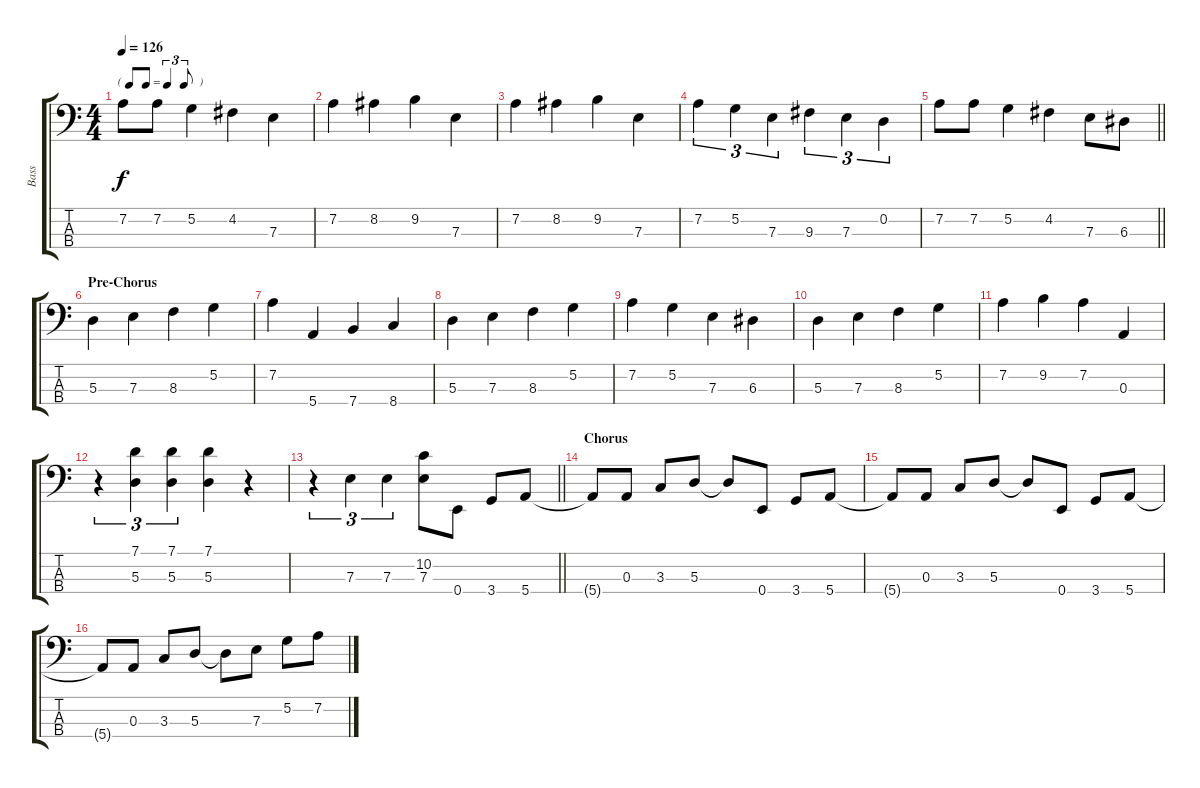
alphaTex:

\track ("Bass" "Bass") {instrument acousticbass}
\staff {score tabs}
\tuning (G2 D2 A1 E1) {hide}
\ts (4 4)
\tf triplet8th
\tempo 126
\clef f4
\ks c
7.2.8{dy f} 7.2.8 5.2.4 4.2.4 7.3.4 |
7.2.4 8.2.4 9.2.4 7.3.4 |
7.2.4 8.2.4 9.2.4 7.3.4 |
7.2.4{tu (3 2)} 5.2.4{tu (3 2)} 7.3.4{tu (3 2)} 9.3.4{tu (3 2)} 7.3.4{tu (3 2)} 0.2.4{tu (3 2)} |
\barLineRight lightlight
7.2.8 7.2.8 5.2.4 4.2.4 7.3.8 6.3.8 |
\section ("" "Pre-Chorus")
5.3.4 7.3.4 8.3.4 5.2.4 |
7.2.4 5.4.4 7.4.4 8.4.4 |
5.3.4 7.3.4 8.3.4 5.2.4 |
7.2.4 5.2.4 7.3.4 6.3.4 |
5.3.4 7.3.4 8.3.4 5.2.4 |
7.2.4 9.2.4 7.2.4 0.3.4 |
r.4{tu (3 2)} (7.1 5.3).4{tu (3 2)} (7.1 5.3).4{tu (3 2)} (7.1 5.3).4 r.4 |
\barLineRight lightlight
r.4{tu (3 2)} 7.3.4{tu (3 2)} 7.3.4{tu (3 2)} (10.2 7.3).8 0.4.8 3.4.8 5.4.8 |
\section ("" "Chorus")
5.4{t}.8 0.3.8 3.3.8 5.3.8 5.3{t}.8 0.4.8 3.4.8 5.4.8 |
5.4{t}.8 0.3.8 3.3.8 5.3.8 5.3{t}.8 0.4.8 3.4.8 5.4.8 |
5.4{t}.8 0.3.8 3.3.8 5.3.8 5.3{t}.8 7.3.8 5.2.8 7.2.8
